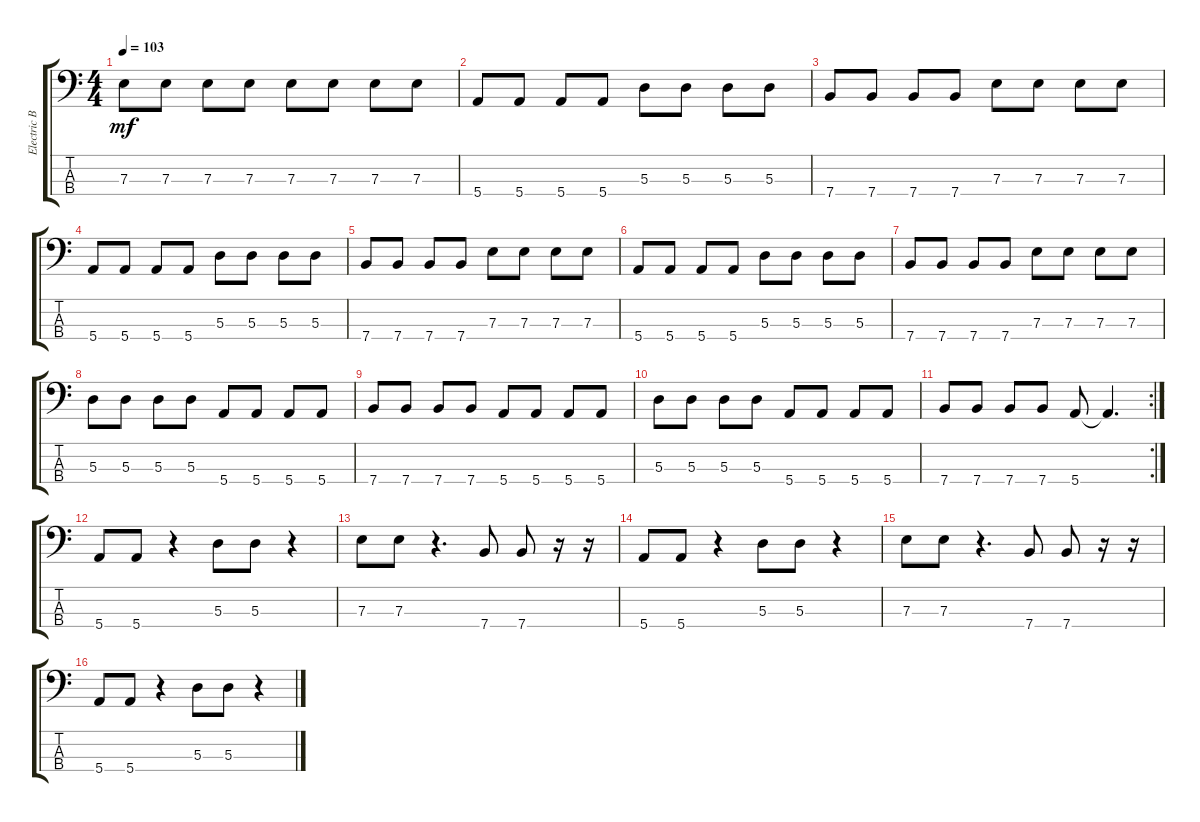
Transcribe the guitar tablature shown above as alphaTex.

\track ("Electric Bass" "Electric B") {instrument electricbassfinger}
\staff {score tabs}
\tuning (G2 D2 A1 E1) {hide}
\ts (4 4)
\tempo 103
\clef f4
\ks c
7.3.8{dy mf} 7.3.8 7.3.8 7.3.8 7.3.8 7.3.8 7.3.8 7.3.8 |
5.4.8 5.4.8 5.4.8 5.4.8 5.3.8 5.3.8 5.3.8 5.3.8 |
7.4.8 7.4.8 7.4.8 7.4.8 7.3.8 7.3.8 7.3.8 7.3.8 |
5.4.8 5.4.8 5.4.8 5.4.8 5.3.8 5.3.8 5.3.8 5.3.8 |
7.4.8 7.4.8 7.4.8 7.4.8 7.3.8 7.3.8 7.3.8 7.3.8 |
5.4.8 5.4.8 5.4.8 5.4.8 5.3.8 5.3.8 5.3.8 5.3.8 |
7.4.8 7.4.8 7.4.8 7.4.8 7.3.8 7.3.8 7.3.8 7.3.8 |
5.3.8 5.3.8 5.3.8 5.3.8 5.4.8 5.4.8 5.4.8 5.4.8 |
7.4.8 7.4.8 7.4.8 7.4.8 5.4.8 5.4.8 5.4.8 5.4.8 |
5.3.8 5.3.8 5.3.8 5.3.8 5.4.8 5.4.8 5.4.8 5.4.8 |
\rc 2
7.4.8 7.4.8 7.4.8 7.4.8 5.4.8 5.4{t}.4{d} |
5.4.8 5.4.8 r.4 5.3.8 5.3.8 r.4 |
7.3.8 7.3.8 r.4{d} 7.4.8 7.4.8 r.16 r.16 |
5.4.8 5.4.8 r.4 5.3.8 5.3.8 r.4 |
7.3.8 7.3.8 r.4{d} 7.4.8 7.4.8 r.16 r.16 |
5.4.8 5.4.8 r.4 5.3.8 5.3.8 r.4
